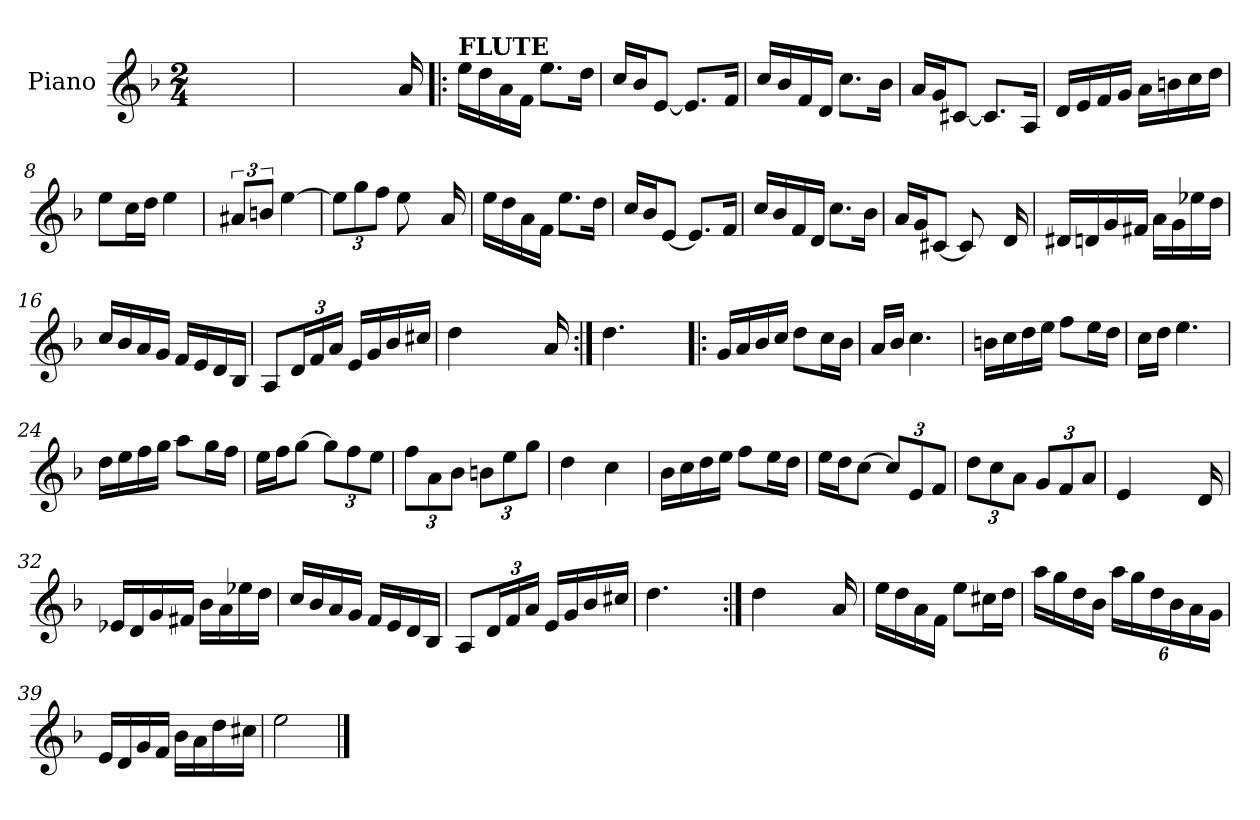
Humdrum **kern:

**kern
*part1
*staff1
*I"Piano
*I'Pno.
*clefG2
*k[b-]
*M2/4
=1
4ryy
4ryy
=2
4ryy
8ryy
16ryy
16a/
=3!|:
!LO:TX:a:B:t=FLUTE
16ee\LL
16dd\
16a\
16f\JJ
8.ee\L
16dd\Jk
=4
16cc/LL
16b-/J
[8e/J
8.e/L]
16f/Jk
=5
16cc/LL
16b-/
16f/
16d/JJ
8.cc\L
16b-\Jk
=6
16a/LL
16g/J
[8c#X/J
8.c#/L]
16A/Jk
!!LO:LB:g=z
=7
16d/LL
16e/
16f/
16g/JJ
16a\LL
16bn\
16cc\
16dd\JJ
=8
8ee\L
16cc\L
16dd\JJ
4ee\
=9
12ryy
12a#X/L
12bn/J
[4ee\
=10
*Xbrackettup
12ee\L]
12gg\
12ff\J
8ee\
16ryy
16a/
=11
16ee\LL
16dd\
16a\
16f\JJ
8.ee\L
16dd\Jk
!!LO:LB:g=z
=12
16cc/LL
16b-/J
[8e/J
8.e/L]
16f/Jk
=13
16cc/LL
16b-/
16f/
16d/JJ
8.cc\L
16b-\Jk
=14
16a/LL
16g/J
[8c#X/J
8c#/]
16ryy
16d/
=15
16d#X/LL
16dn/
16g/
16f#X/JJ
16a\LL
16g\
16ee-X\
16dd\JJ
=16
16cc/LL
16b-/
16a/
16g/JJ
16f/LL
16e/
16d/
16B-/JJ
!!LO:LB:g=z
=17
8A/L
24d/L
24f/
24a/JJ
16e/LL
16g/
16b-/
16cc#X/JJ
=18
4dd\
16ryy
16ryy
16ryy
16a/
=19:|!
4.dd\
8ryy
=20!|:
16g/LL
16a/
16b-/
16cc/JJ
8dd\L
16cc\L
16b-\JJ
=21
16a/LL
16b-/JJ
4.cc\
!!LO:LB:g=z
=22
16bn\LL
16cc\
16dd\
16ee\JJ
8ff\L
16ee\L
16dd\JJ
=23
16cc\LL
16dd\JJ
4.ee\
=24
16dd\LL
16ee\
16ff\
16gg\JJ
8aa\L
16gg\L
16ff\JJ
=25
16ee\LL
16ff\J
[8gg\J
12gg\L]
12ff\
12ee\J
=26
12ff\L
12a\
12b-\J
12bn\L
12ee\
12gg\J
!!LO:LB:g=z
=27
4dd\
4cc\
=28
16b-\LL
16cc\
16dd\
16ee\JJ
8ff\L
16ee\L
16dd\JJ
=29
16ee\LL
16dd\J
[8cc\J
12cc/L]
12e/
12f/J
=30
12dd\L
12cc\
12a\J
12g/L
12f/
12a/J
!!LO:LB:g=z
=31
4e/
8.ryy
16d/
=32
16e-X/LL
16d/
16g/
16f#X/JJ
16b-\LL
16a\
16ee-X\
16dd\JJ
=33
16cc/LL
16b-/
16a/
16g/JJ
16f/LL
16e/
16d/
16B-/JJ
=34
8A/L
24d/L
24f/
24a/JJ
16e/LL
16g/
16b-/
16cc#X/JJ
!!LO:LB:g=z
=35
4.dd\
8ryy
=36:|!
4dd\
8.ryy
16a/
=37
16ee\LL
16dd\
16a\
16f\JJ
8ee\L
16cc#X\L
16dd\JJ
=38
16aa\LL
16gg\
16dd\
16b-\JJ
24aa\LL
24gg\
24dd\
24b-\
24a\
24g\JJ
!!LO:LB:g=z
=39
16e/LL
16d/
16g/
16f/JJ
16b-\LL
16a\
16dd\
16cc#X\JJ
=40
2ee\
==
*-
